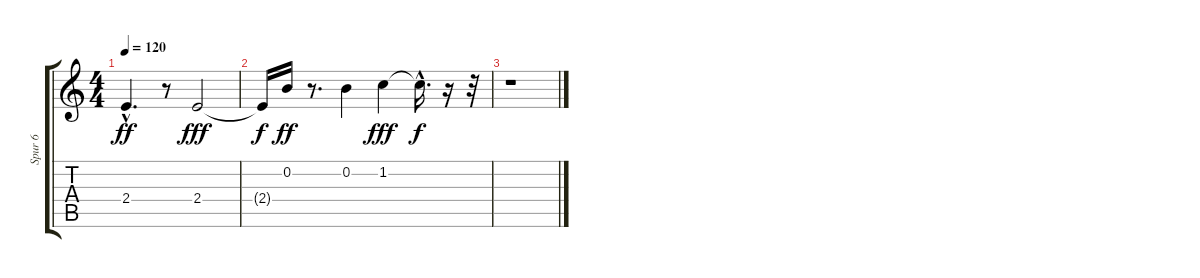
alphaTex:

\track ("Spur 6" "Spur 6") {instrument electricguitarmuted}
\staff {score tabs}
\tuning (E4 B3 G3 D3 A2 E2) {hide}
\ts (4 4)
\tempo 120
\clef g2
\ks c
2.4{hac}.4{d dy ff} r.8 2.4.2{dy fff} |
2.4{t}.16{dy f} 0.2.16{dy ff} r.8{d} 0.2.4 1.2.4{dy fff} 1.2{hac t}.16{d dy f} r.16 r.32 |
r.1
